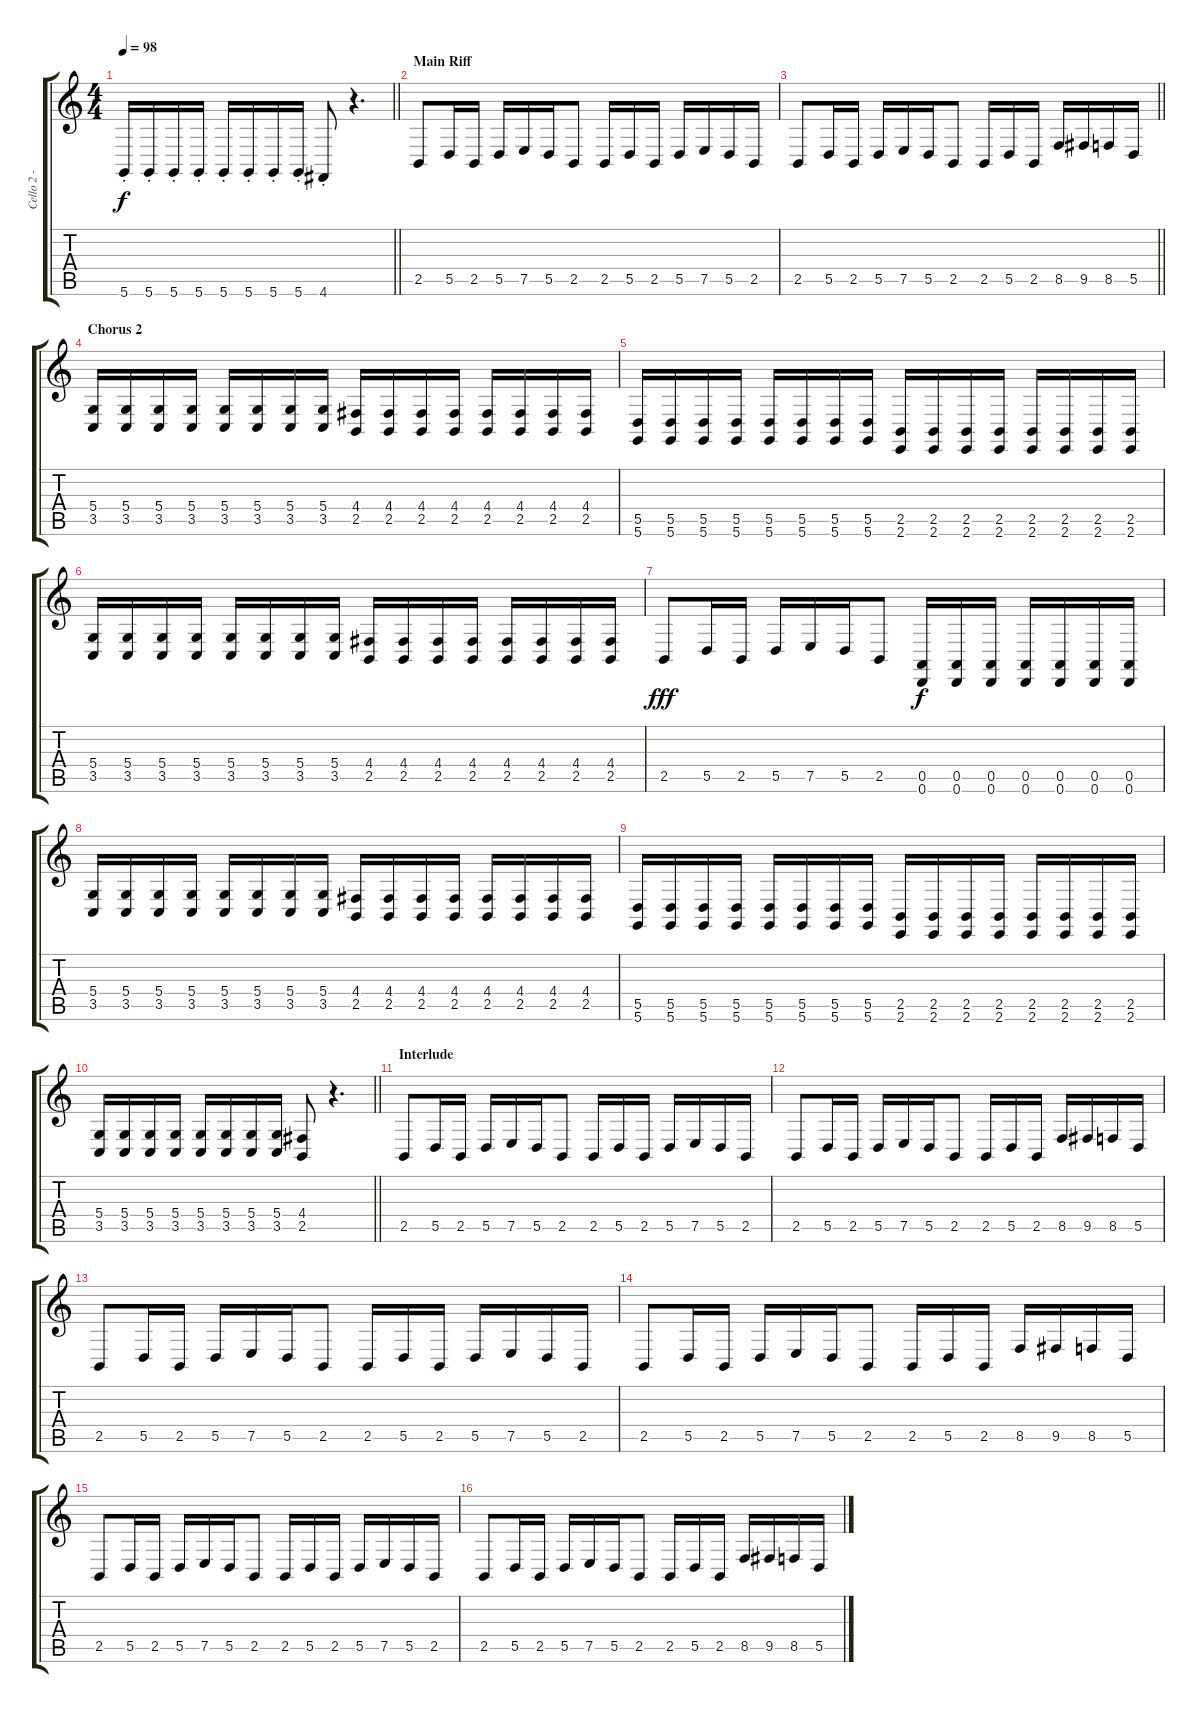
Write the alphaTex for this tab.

\track ("Cello 2 - Perttu" "Cello 2 - ") {instrument cello}
\staff {score tabs}
\tuning (E4 B3 G3 D3 A2 D2) {hide}
\ts (4 4)
\tempo 98
\clef g2
\barLineRight lightlight
\ks c
5.6{st}.16{dy f} 5.6{st}.16 5.6{st}.16 5.6{st}.16 5.6{st}.16 5.6{st}.16 5.6{st}.16 5.6{st}.16 4.6{st}.8 r.4{d} |
\section ("" "Main Riff")
2.5.8{balance 8} 5.5.16 2.5.16 5.5.16 7.5.16 5.5.16 2.5.8 2.5.16 5.5.16 2.5.16 5.5.16 7.5.16 5.5.16 2.5.16 |
\barLineRight lightlight
2.5.8 5.5.16 2.5.16 5.5.16 7.5.16 5.5.16 2.5.8 2.5.16 5.5.16 2.5.16 8.5.16 9.5.16 8.5.16 5.5.16 |
\section ("" "Chorus 2")
(5.4 3.5).16{balance 5} (5.4 3.5).16 (5.4 3.5).16 (5.4 3.5).16 (5.4 3.5).16 (5.4 3.5).16 (5.4 3.5).16 (5.4 3.5).16 (4.4 2.5).16 (4.4 2.5).16 (4.4 2.5).16 (4.4 2.5).16 (4.4 2.5).16 (4.4 2.5).16 (4.4 2.5).16 (4.4 2.5).16 |
(5.5 5.6).16 (5.5 5.6).16 (5.5 5.6).16 (5.5 5.6).16 (5.5 5.6).16 (5.5 5.6).16 (5.5 5.6).16 (5.5 5.6).16 (2.5 2.6).16 (2.5 2.6).16 (2.5 2.6).16 (2.5 2.6).16 (2.5 2.6).16 (2.5 2.6).16 (2.5 2.6).16 (2.5 2.6).16 |
(5.4 3.5).16 (5.4 3.5).16 (5.4 3.5).16 (5.4 3.5).16 (5.4 3.5).16 (5.4 3.5).16 (5.4 3.5).16 (5.4 3.5).16 (4.4 2.5).16 (4.4 2.5).16 (4.4 2.5).16 (4.4 2.5).16 (4.4 2.5).16 (4.4 2.5).16 (4.4 2.5).16 (4.4 2.5).16 |
2.5.8{dy fff} 5.5.16 2.5.16 5.5.16 7.5.16 5.5.16 2.5.8 (0.5 0.6).16{dy f} (0.5 0.6).16 (0.5 0.6).16 (0.5 0.6).16 (0.5 0.6).16 (0.5 0.6).16 (0.5 0.6).16 |
(5.4 3.5).16 (5.4 3.5).16 (5.4 3.5).16 (5.4 3.5).16 (5.4 3.5).16 (5.4 3.5).16 (5.4 3.5).16 (5.4 3.5).16 (4.4 2.5).16 (4.4 2.5).16 (4.4 2.5).16 (4.4 2.5).16 (4.4 2.5).16 (4.4 2.5).16 (4.4 2.5).16 (4.4 2.5).16 |
(5.5 5.6).16 (5.5 5.6).16 (5.5 5.6).16 (5.5 5.6).16 (5.5 5.6).16 (5.5 5.6).16 (5.5 5.6).16 (5.5 5.6).16 (2.5 2.6).16 (2.5 2.6).16 (2.5 2.6).16 (2.5 2.6).16 (2.5 2.6).16 (2.5 2.6).16 (2.5 2.6).16 (2.5 2.6).16 |
\barLineRight lightlight
(5.4 3.5).16 (5.4 3.5).16 (5.4 3.5).16 (5.4 3.5).16 (5.4 3.5).16 (5.4 3.5).16 (5.4 3.5).16 (5.4 3.5).16 (4.4 2.5).8 r.4{d} |
\section ("" "Interlude")
2.5.8{volume 8 balance 5} 5.5.16 2.5.16 5.5.16 7.5.16 5.5.16 2.5.8 2.5.16 5.5.16 2.5.16 5.5.16 7.5.16 5.5.16 2.5.16 |
2.5.8 5.5.16 2.5.16 5.5.16 7.5.16 5.5.16 2.5.8 2.5.16 5.5.16 2.5.16 8.5.16 9.5.16 8.5.16 5.5.16 |
2.5.8{balance 5} 5.5.16 2.5.16 5.5.16 7.5.16 5.5.16 2.5.8 2.5.16 5.5.16 2.5.16 5.5.16 7.5.16 5.5.16 2.5.16 |
2.5.8 5.5.16 2.5.16 5.5.16 7.5.16 5.5.16 2.5.8 2.5.16 5.5.16 2.5.16 8.5.16 9.5.16 8.5.16 5.5.16 |
2.5.8{balance 5} 5.5.16 2.5.16 5.5.16 7.5.16 5.5.16 2.5.8 2.5.16 5.5.16 2.5.16 5.5.16 7.5.16 5.5.16 2.5.16 |
2.5.8 5.5.16 2.5.16 5.5.16 7.5.16 5.5.16 2.5.8 2.5.16 5.5.16 2.5.16 8.5.16 9.5.16 8.5.16 5.5.16
